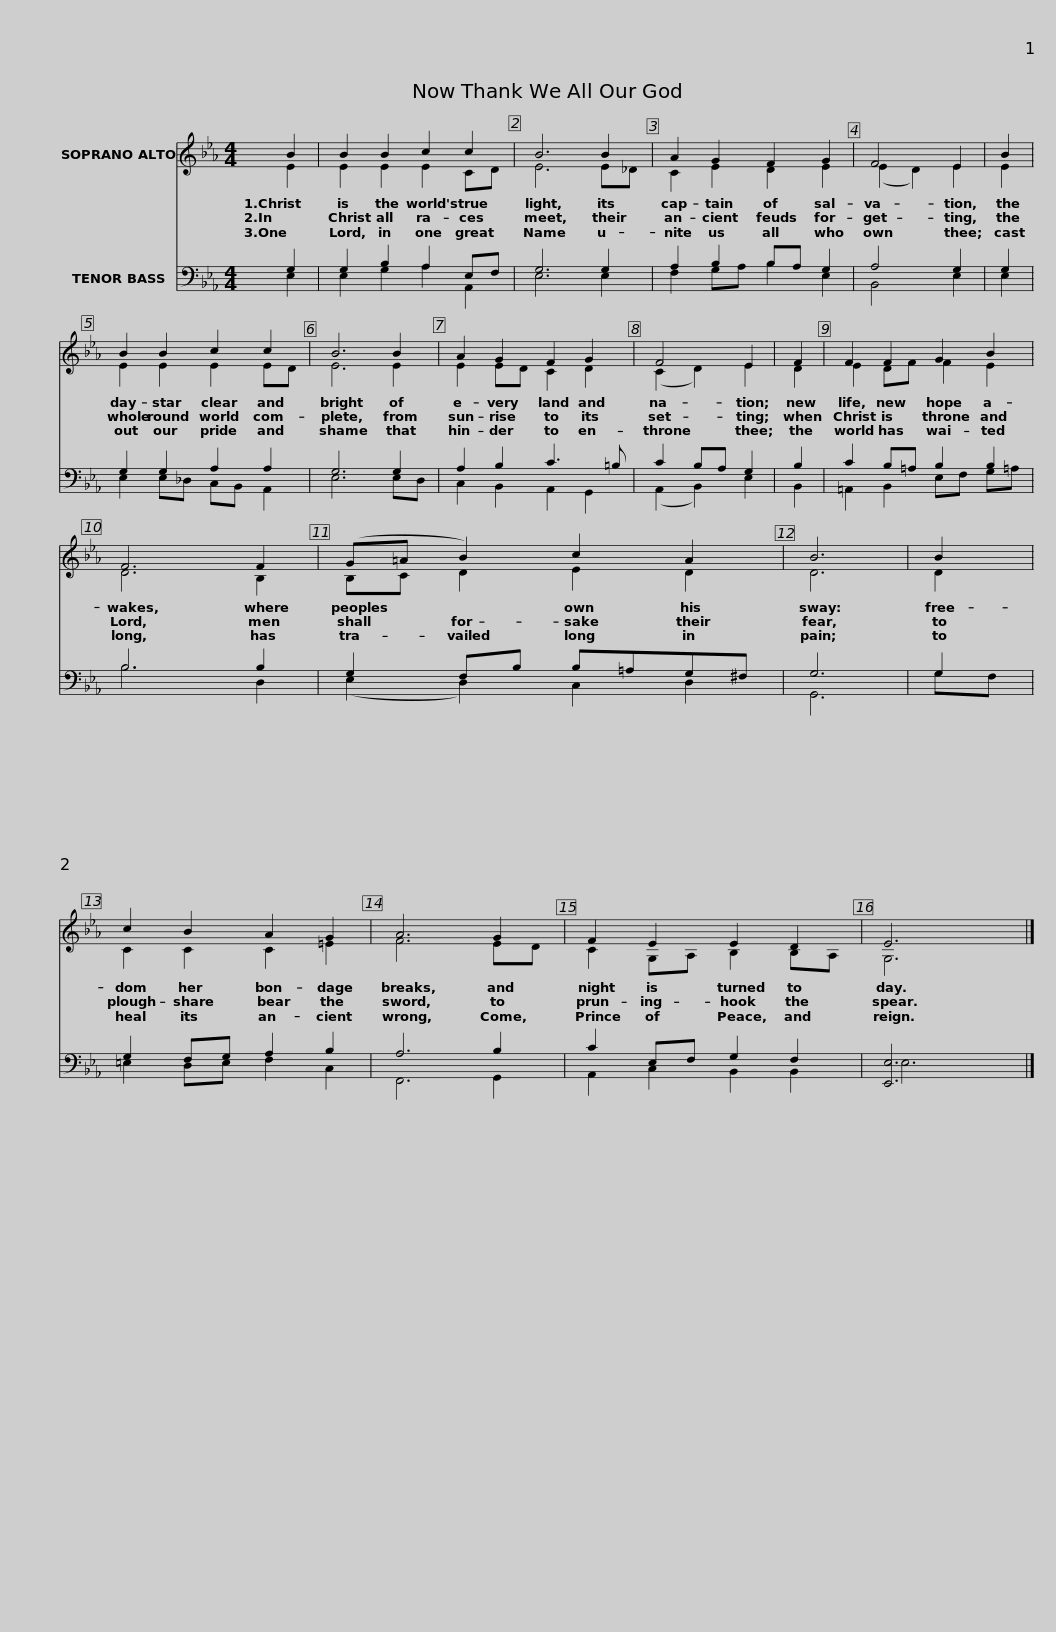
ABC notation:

X:1
%%score ( 1 2 ) ( 3 4 )
L:1/8
M:4/4
I:linebreak $
K:Eb
V:1 treble
V:2 treble
V:3 bass
V:4 bass
V:1
 B2 | B2 B2 c2 c2 | B6 B2 | A2 G2 F2 G2 | F4 E2 |$ %5
 B2 | B2 B2 c2 c2 | B6 B2 | A2 G2 F2 G2 | F4 E2 |$ %10
 F2 | F2 F2 G2 B2 | F6 F2 | (G=A B2) c2 A2 | B6 | %15
 B2 |$ c2 B2 A2 G2 | A6 G2 | F2 E2 E2 D2 | E6 x2 |] %20
V:2
 E2 | E2 E2 E2 CD | E6 E_D | C2 E2 D2 E2 | (E2 D2) E2 |$ %5
 E2 | E2 E2 E2 ED | E6 E2 | E2 ED C2 D2 | (C2 D2) E2 |$ %10
 D2 | E2 DF F2 E2 | D6 B,2 | B,C D2 E2 D2 | D6 | %15
 D2 |$ C2 C2 C2 =E2 | F6 ED | C2 G,A, B,2 B,A, | G,6 x2 |] %20
V:3
 G,2 | G,2 B,2 A,2 E,F, | G,6 G,2 | A,2 B,2 B,A, G,2 | A,4 G,2 |$ %5
 G,2 | G,2 G,2 A,2 A,2 | G,6 G,2 | A,2 B,2 C3 =B, | C2 B,A, G,2 |$ %10
 B,2 | C2 B,=A, B,2 B,2 | B,6 B,2 | G,2 F,B, B,=A,G,^F, | G,6 | %15
 G,2 |$ G,2 F,G, A,2 B,2 | A,6 B,2 | C2 E,F, G,2 F,2 | [E,,E,]6 x2 |] %20
V:4
 E,2 | E,2 G,2 A,2 A,,2 | E,6 E,2 | F,2 G,A, B,2 E,2 | B,,4 E,2 |$ %5
 E,2 | E,2 E,_D, C,B,, A,,2 | E,6 E,D, | C,2 B,,2 A,,2 G,,2 | (A,,2 B,,2) E,2 |$ %10
 B,,2 | =A,,2 B,,2 E,F, G,=A, | B,6 D,2 | (E,2 D,2) C,2 D,2 | G,,6 | %15
 G,F, |$ =E,2 D,E, F,2 C,2 | F,,6 G,,2 | A,,2 C,2 B,,2 B,,2 | E,6 x2 |] %20
